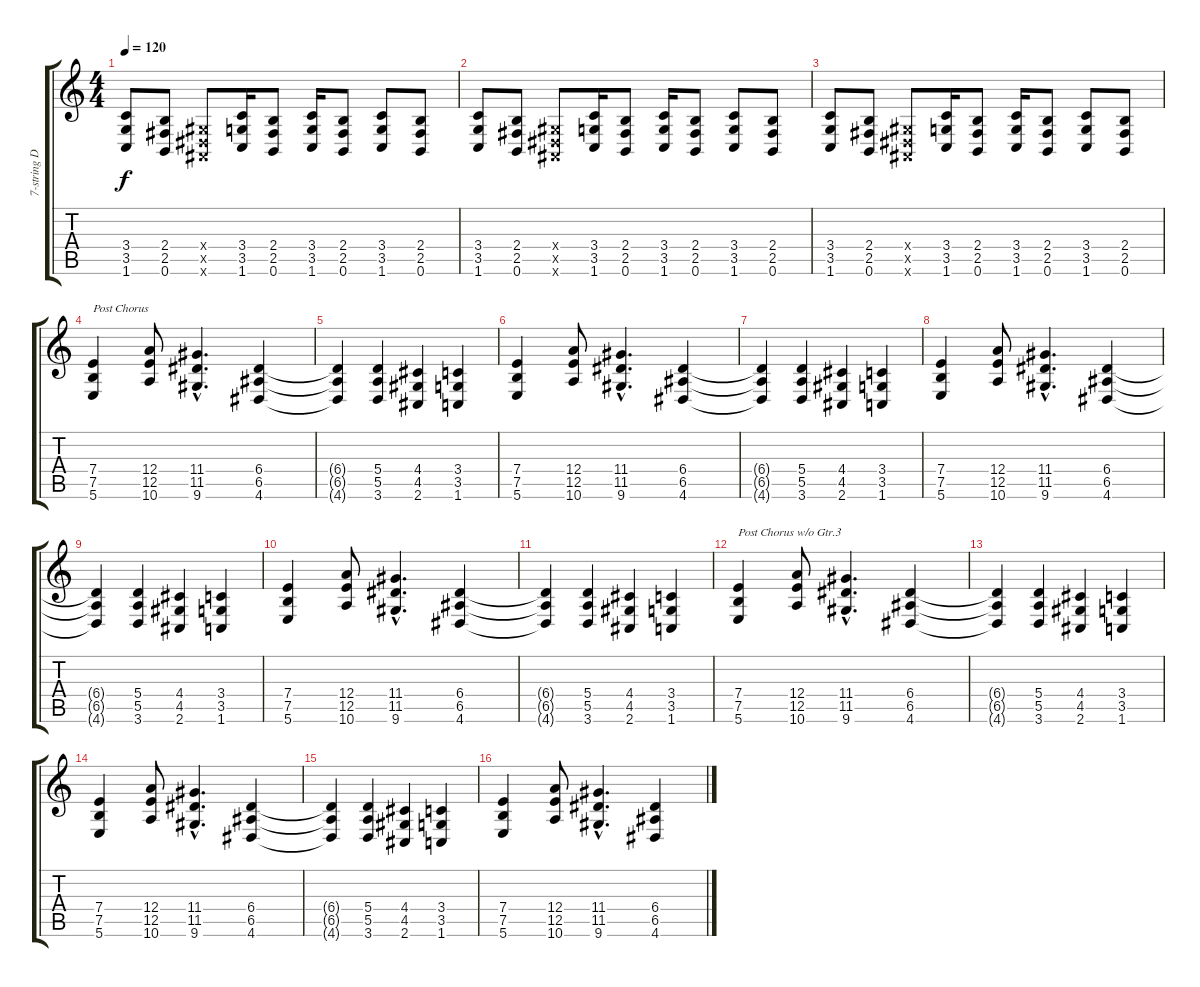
\track ("7-string Dist. Gtr. 1" "7-string D") {instrument distortionguitar}
\staff {score tabs}
\tuning (B3 G3 D3 A2 E2 B1) {hide}
\ts (4 4)
\tempo 120
\clef g2
\ks c
(3.4 3.5 1.6).8{dy f} (2.4 2.5 0.6).8 (-1.4{x} -1.5{x} -1.6{x}).8 (3.4 3.5 1.6).16 (2.4 2.5 0.6).8 (3.4 3.5 1.6).16 (2.4 2.5 0.6).8 (3.4 3.5 1.6).8 (2.4 2.5 0.6).8 |
(3.4 3.5 1.6).8 (2.4 2.5 0.6).8 (-1.4{x} -1.5{x} -1.6{x}).8 (3.4 3.5 1.6).16 (2.4 2.5 0.6).8 (3.4 3.5 1.6).16 (2.4 2.5 0.6).8 (3.4 3.5 1.6).8 (2.4 2.5 0.6).8 |
(3.4 3.5 1.6).8 (2.4 2.5 0.6).8 (-1.4{x} -1.5{x} -1.6{x}).8 (3.4 3.5 1.6).16 (2.4 2.5 0.6).8 (3.4 3.5 1.6).16 (2.4 2.5 0.6).8 (3.4 3.5 1.6).8 (2.4 2.5 0.6).8 |
(7.4 7.5 5.6).4{txt "Post Chorus"} (12.4 12.5 10.6).8 (11.4{hac} 11.5{hac} 9.6{hac}).4{d} (6.4 6.5 4.6).4 |
(6.4{t} 6.5{t} 4.6{t}).4 (5.4 5.5 3.6).4 (4.4 4.5 2.6).4 (3.4 3.5 1.6).4 |
(7.4 7.5 5.6).4 (12.4 12.5 10.6).8 (11.4{hac} 11.5{hac} 9.6{hac}).4{d} (6.4 6.5 4.6).4 |
(6.4{t} 6.5{t} 4.6{t}).4 (5.4 5.5 3.6).4 (4.4 4.5 2.6).4 (3.4 3.5 1.6).4 |
(7.4 7.5 5.6).4 (12.4 12.5 10.6).8 (11.4{hac} 11.5{hac} 9.6{hac}).4{d} (6.4 6.5 4.6).4 |
(6.4{t} 6.5{t} 4.6{t}).4 (5.4 5.5 3.6).4 (4.4 4.5 2.6).4 (3.4 3.5 1.6).4 |
(7.4 7.5 5.6).4 (12.4 12.5 10.6).8 (11.4{hac} 11.5{hac} 9.6{hac}).4{d} (6.4 6.5 4.6).4 |
(6.4{t} 6.5{t} 4.6{t}).4 (5.4 5.5 3.6).4 (4.4 4.5 2.6).4 (3.4 3.5 1.6).4 |
(7.4 7.5 5.6).4{txt "Post Chorus w/o Gtr.3"} (12.4 12.5 10.6).8 (11.4{hac} 11.5{hac} 9.6{hac}).4{d} (6.4 6.5 4.6).4 |
(6.4{t} 6.5{t} 4.6{t}).4 (5.4 5.5 3.6).4 (4.4 4.5 2.6).4 (3.4 3.5 1.6).4 |
(7.4 7.5 5.6).4 (12.4 12.5 10.6).8 (11.4{hac} 11.5{hac} 9.6{hac}).4{d} (6.4 6.5 4.6).4 |
(6.4{t} 6.5{t} 4.6{t}).4 (5.4 5.5 3.6).4 (4.4 4.5 2.6).4 (3.4 3.5 1.6).4 |
(7.4 7.5 5.6).4 (12.4 12.5 10.6).8 (11.4{hac} 11.5{hac} 9.6{hac}).4{d} (6.4 6.5 4.6).4
